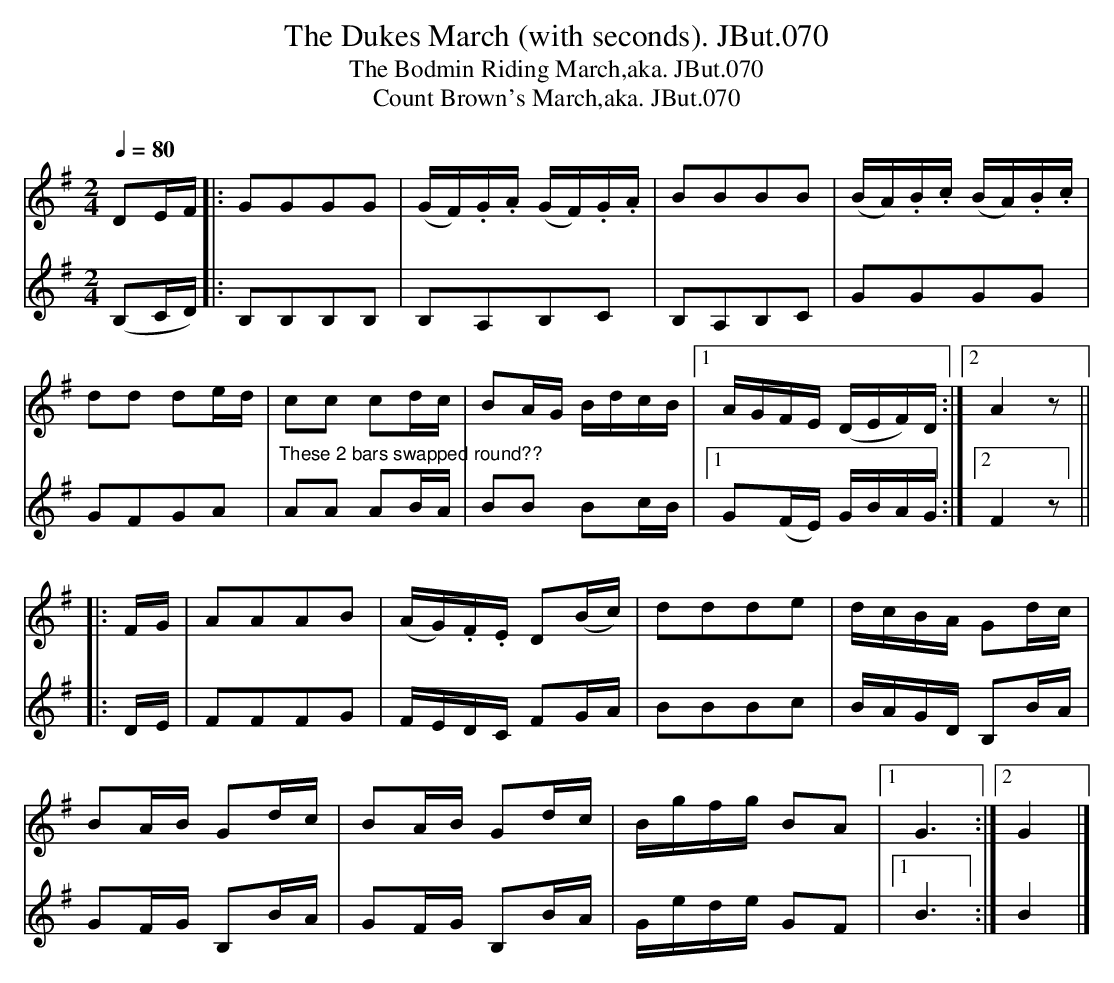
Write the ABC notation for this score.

X:1
T:Dukes March (with seconds). JBut.070, The
T:Bodmin Riding March,aka. JBut.070, The
T:Count Brown's March,aka. JBut.070
M:2/4
L:1/8
Q:1/4=80
K:G
V:1
DE/F/|:GGGG|(G/F/).G/.A/ (G/F/).G/.A/|BBBB|(B/A/).B/.c/ (B/A/).B/.c/|
dd de/d/|cc cd/c/|BA/G/ B/d/c/B/|1 A/G/F/E/ (D/E/F/)D/:|2 A2 z||
|:F/G/|AAAB|(A/G/).F/.E/ D(B/c/)|ddde|d/c/B/A/ Gd/c/|
BA/B/ Gd/c/|BA/B/ Gd/c/|B/g/f/g/ BA|1 G3:|2 G2|]
V:2
(B,C/D/)|:B,B,B,B,|B,A,B,C|B,A,B,C|GGGG|GFGA|
"^These 2 bars swapped round??"AA AB/A/|BB Bc/B/|1G(F/E/) G/B/A/G/:|2F2z||
|:D/E/|FFFG|F/E/D/C/ FG/A/ |BBBc|B/A/G/D/ B,B/A/|
GF/G/ B,B/A/|GF/G/ B,B/A/|G/e/d/e/ GF|1B3:|B2|]
